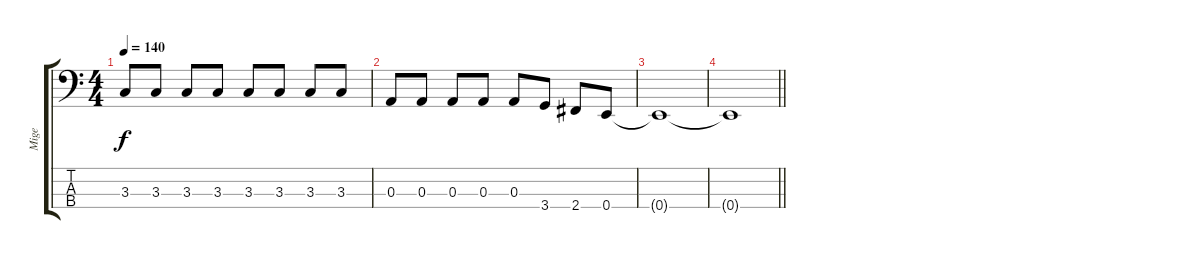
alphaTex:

\track ("Mige" "Mige") {instrument electricbassfinger}
\staff {score tabs}
\tuning (G2 D2 A1 E1) {hide}
\ts (4 4)
\tempo 140
\clef f4
\ks c
3.3.8{dy f} 3.3.8 3.3.8 3.3.8 3.3.8 3.3.8 3.3.8 3.3.8 |
0.3.8 0.3.8 0.3.8 0.3.8 0.3.8 3.4.8 2.4.8 0.4.8 |
0.4{t}.1 |
\barLineRight lightlight
0.4{t}.1
